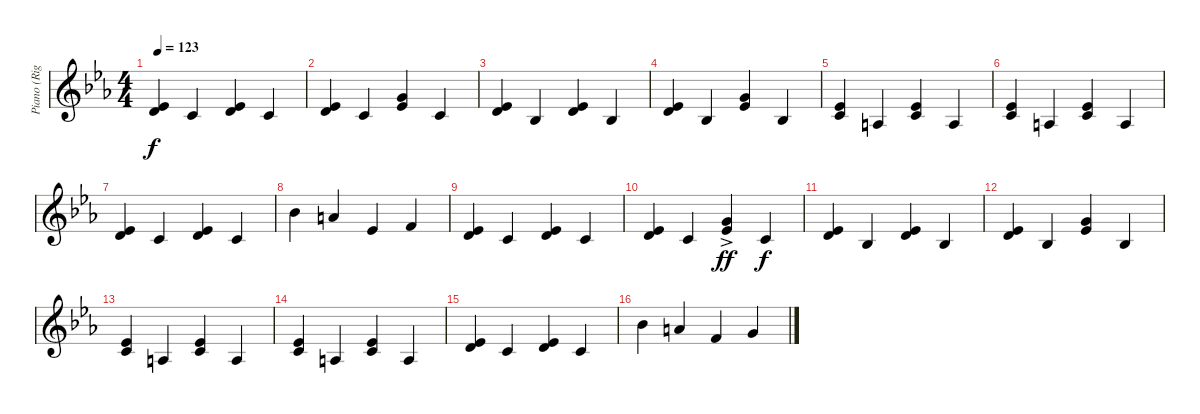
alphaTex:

\track ("Piano (Right Hand)" "Piano (Rig") {instrument acousticgrandpiano}
\staff {score}
\tuning (E4 B3 G3 D3 A2 E2) {hide}
\ts (4 4)
\tempo 123
\clef g2
\ks cminor
(4.2 7.3).4{dy f instrument acousticgrandpiano} 5.3.4 (4.2 7.3).4 5.3.4 |
(4.2 7.3).4 5.3.4 (3.1 4.2).4 5.3.4 |
(4.2 7.3).4 3.3.4 (4.2 7.3).4 3.3.4 |
(4.2 7.3).4 3.3.4 (3.1 4.2).4 3.3.4 |
(4.2 5.3).4 2.3.4 (4.2 5.3).4 2.3.4 |
(4.2 5.3).4 2.3.4 (4.2 5.3).4 2.3.4 |
(4.2 7.3).4 5.3.4 (4.2 7.3).4 5.3.4 |
6.1.4 5.1.4 4.2.4 6.2.4 |
(4.2 7.3).4 5.3.4 (4.2 7.3).4 5.3.4 |
(4.2 7.3).4 5.3.4 (3.1{ac} 4.2{ac}).4{dy ff} 5.3.4{dy f} |
(4.2 7.3).4 3.3.4 (4.2 7.3).4 3.3.4 |
(4.2 7.3).4 3.3.4 (3.1 4.2).4 3.3.4 |
(4.2 5.3).4 2.3.4 (4.2 5.3).4 2.3.4 |
(4.2 5.3).4 2.3.4 (4.2 5.3).4 2.3.4 |
(4.2 7.3).4 5.3.4 (4.2 7.3).4 5.3.4 |
6.1.4 5.1.4 6.2.4 3.1.4
